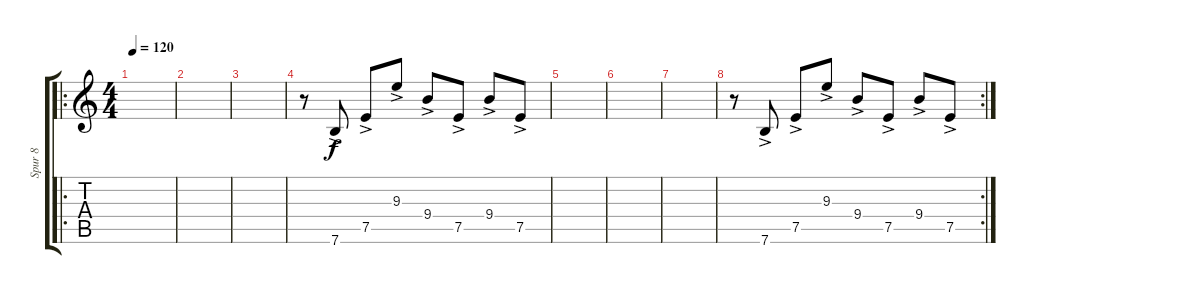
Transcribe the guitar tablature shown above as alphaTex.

\track ("Spur 8" "Spur 8") {instrument overdrivenguitar}
\staff {score tabs}
\tuning (E4 B3 G3 D3 A2 E2) {hide}
\ro
\ts (4 4)
\tempo 120
\clef g2
\ks c
|
|
|
r.8 7.6{ac}.8 7.5{ac}.8 9.3{ac}.8 9.4{ac}.8 7.5{ac}.8 9.4{ac}.8 7.5{ac}.8 |
|
|
|
\rc 2
r.8 7.6{ac}.8 7.5{ac}.8 9.3{ac}.8 9.4{ac}.8 7.5{ac}.8 9.4{ac}.8 7.5{ac}.8
